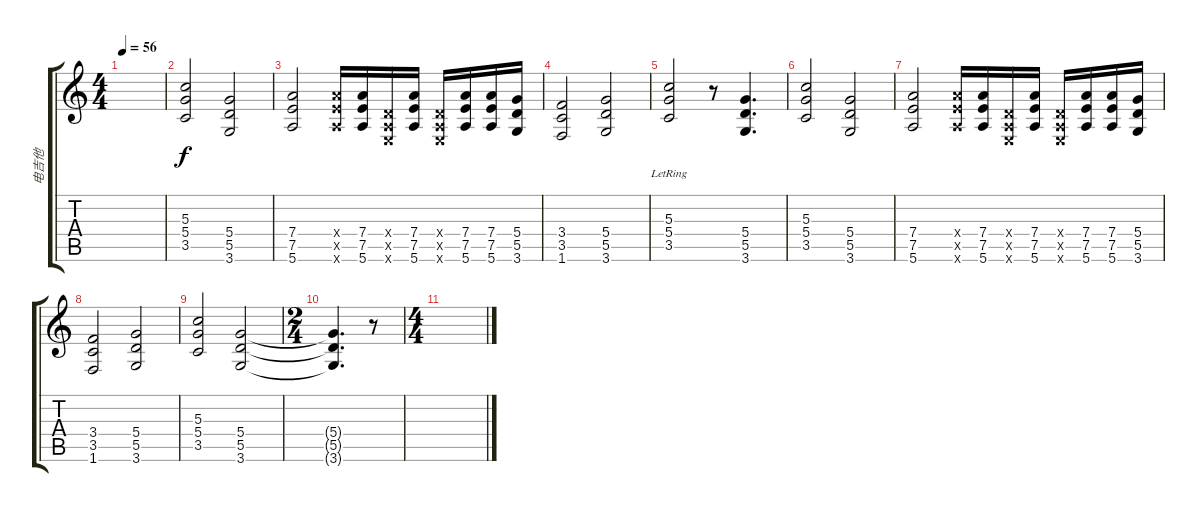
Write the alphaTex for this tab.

\track ("电吉他" "电吉他") {instrument overdrivenguitar}
\staff {score tabs}
\tuning (E4 B3 G3 D3 A2 E2) {hide}
\ts (4 4)
\tempo 56
\clef g2
\ks c
|
(5.3 5.4 3.5).2 (5.4 5.5 3.6).2 |
(7.4 7.5 5.6).2 (7.4{x} 7.5{x} 5.6{x}).16 (7.4 7.5 5.6).16 (0.4{x} 0.5{x} 0.6{x}).16 (7.4 7.5 5.6).16 (0.4{x} 0.5{x} 0.6{x}).16 (7.4 7.5 5.6).16 (7.4 7.5 5.6).16 (5.4 5.5 3.6).16 |
(3.4 3.5 1.6).2 (5.4 5.5 3.6).2 |
(5.3 5.4 3.5{lr}).2 r.8 (5.4 5.5 3.6).4{d} |
(5.3 5.4 3.5).2 (5.4 5.5 3.6).2 |
(7.4 7.5 5.6).2 (7.4{x} 7.5{x} 5.6{x}).16 (7.4 7.5 5.6).16 (0.4{x} 0.5{x} 0.6{x}).16 (7.4 7.5 5.6).16 (0.4{x} 0.5{x} 0.6{x}).16 (7.4 7.5 5.6).16 (7.4 7.5 5.6).16 (5.4 5.5 3.6).16 |
(3.4 3.5 1.6).2 (5.4 5.5 3.6).2 |
(5.3 5.4 3.5).2 (5.4 5.5 3.6).2 |
\ts (2 4)
(5.4{t} 5.5{t} 3.6{t}).4{d} r.8 |
\ts (4 4)
